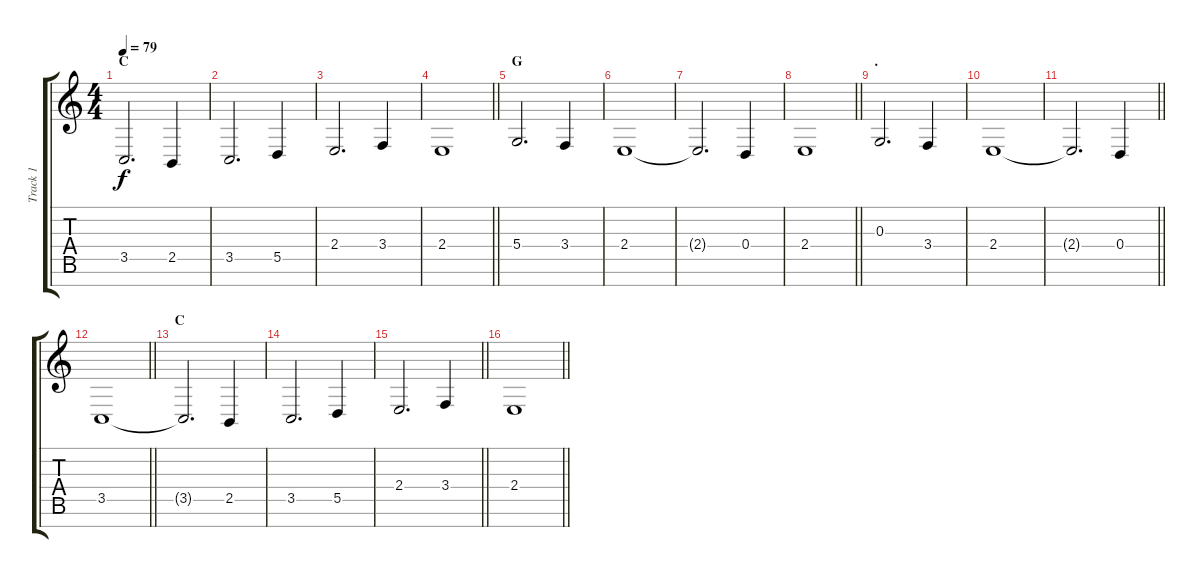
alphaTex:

\track ("Track 1" "Track 1") {instrument lead1square}
\staff {score tabs}
\tuning (E4 B3 G3 D3 A2 E2 B1) {hide}
\ts (4 4)
\section ("" "C")
\tempo 79
\clef g2
\ks c
3.5{t}.2{d dy f} 2.5.4 |
3.5.2{d} 5.5.4 |
2.4.2{d} 3.4.4 |
\barLineRight lightlight
2.4.1 |
\section ("" "G")
5.4.2{d} 3.4.4 |
2.4.1 |
2.4{t}.2{d} 0.4.4 |
\barLineRight lightlight
2.4.1 |
\section ("" ".")
0.3.2{d} 3.4.4 |
2.4.1 |
\barLineRight lightlight
2.4{t}.2{d} 0.4.4 |
\barLineRight lightlight
3.5.1 |
\section ("" "C")
3.5{t}.2{d} 2.5.4 |
3.5.2{d} 5.5.4 |
\barLineRight lightlight
2.4.2{d} 3.4.4 |
\barLineRight lightlight
2.4.1
